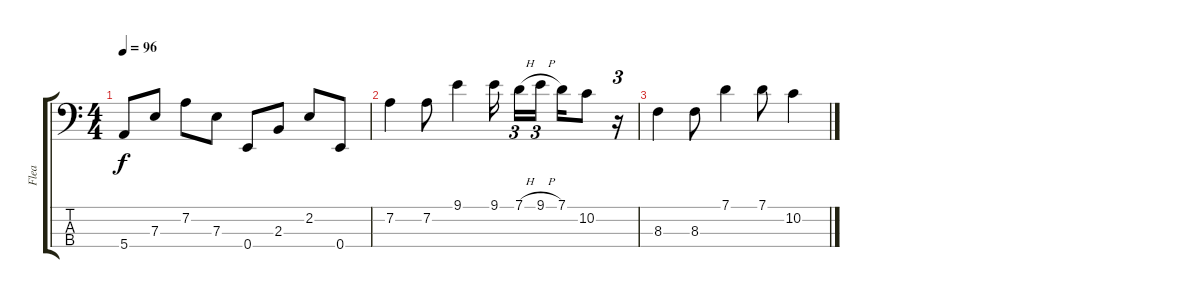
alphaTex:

\track ("Flea" "Flea") {instrument electricbasspick}
\staff {score tabs}
\tuning (G2 D2 A1 E1) {hide}
\ts (4 4)
\tempo 96
\clef f4
\ks c
5.4.8{dy f} 7.3.8 7.2.8 7.3.8 0.4.8 2.3.8 2.2.8 0.4.8 |
7.2.4 7.2.8 9.1.4 9.1.16 7.1{h}.16{tu (3 2)} 9.1{h}.16{tu (3 2)} 7.1.16 10.2.8 r.16{tu (3 2)} |
8.3.4 8.3.8 7.1.4 7.1.8 10.2.4
